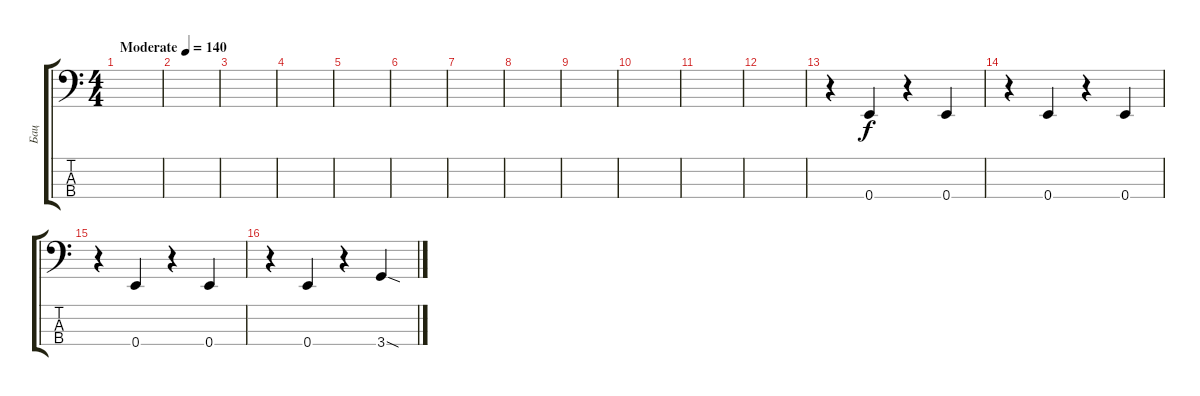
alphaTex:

\track ("Бац" "Бац") {instrument electricbassfinger}
\staff {score tabs}
\tuning (G2 D2 A1 E1) {hide}
\ts (4 4)
\tempo (140 "Moderate")
\clef f4
\ks c
|
|
|
|
|
|
|
|
|
|
|
|
r.4 0.4.4 r.4 0.4.4 |
r.4 0.4.4 r.4 0.4.4 |
r.4 0.4.4 r.4 0.4.4 |
r.4 0.4.4 r.4 3.4{sod}.4
